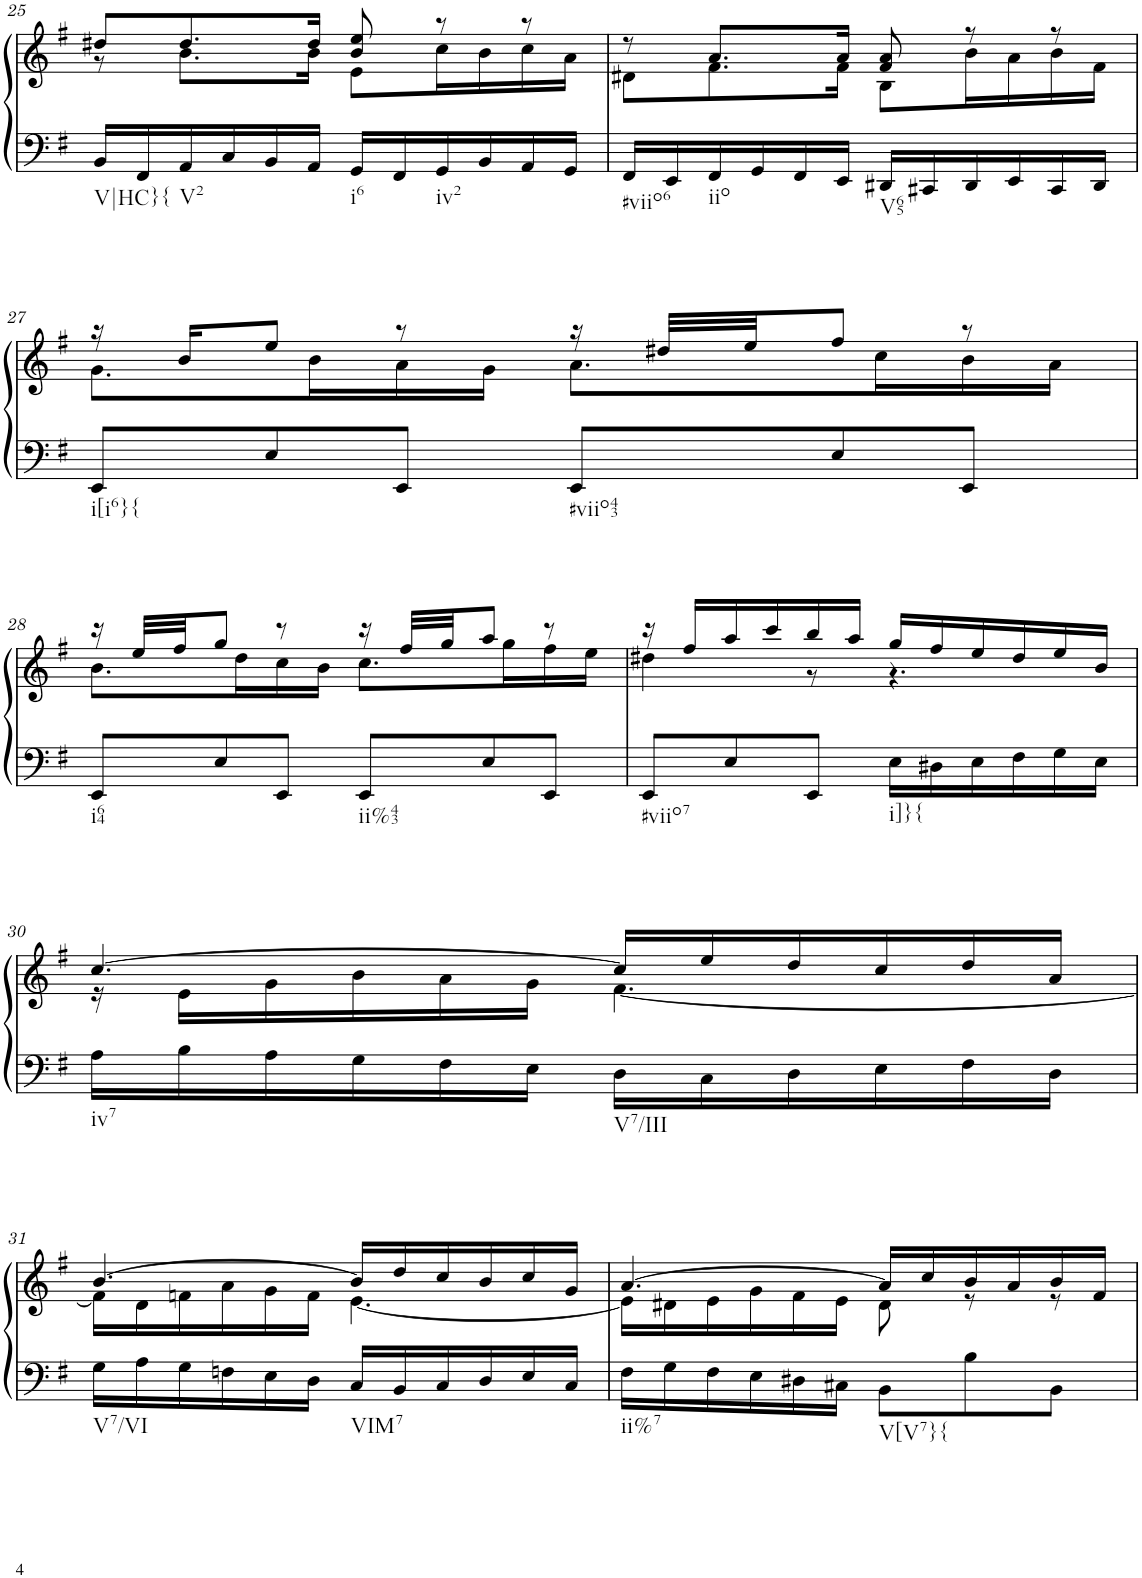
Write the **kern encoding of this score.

**kern	**kern
*part1	*part1
*staff2	*staff1
*I"unbenannt9	*
!!LO:PB:g=z
*clefF4	*clefG2
*k[f#]	*k[f#]
*M6/8	*M6/8
=25	=25
*	*^
!LO:TX:b:t=V|HC}{	!	!
16BB/LL	8dd#X/L	8r
16FF#/	.	.
!LO:TX:b:t=V2	!	!
16AA/	8.dd#/	8.b\L
16C/	.	.
16BB/	.	.
16AA/JJ	16dd#/Jk	16b\Jk
!LO:TX:b:t=i6	!	!
16GG/LL	8b/ 8ee/	8e\L
16FF#/	.	.
!LO:TX:b:t=iv2	!	!
16GG/	8r	16cc\L
16BB/	.	16b\
16AA/	8r	16cc\
16GG/JJ	.	16a\JJ
=26	=26	=26
!LO:TX:b:t=#viio6	!	!
16FF#/LL	8r	8d#X\L
16EE/	.	.
!LO:TX:b:t=iio	!	!
16FF#/	8.a/L	8.f#\
16GG/	.	.
16FF#/	.	.
16EE/JJ	16a/Jk	16f#\Jk
!LO:TX:b:t=V65	!	!
16DD#X/LL	8f#/ 8a/	8B\L
16CC#X/	.	.
16DD#/	8r	16b\L
16EE/	.	16a\
16CC#/	8r	16b\
16DD#/JJ	.	16f#\JJ
!!LO:LB:g=z	!!
=27	=27	=27
!LO:TX:b:t=i[i6}{	!	!
8EE/L	16r	8.g\L
.	16b/KL	.
8E/	8ee/J	.
.	.	16b\L
8EE/J	8r	16a\
.	.	16g\JJ
!LO:TX:b:t=#viio43	!	!
8EE/L	16r	8.a\L
.	32dd#X/LLL	.
.	32ee/JJ	.
8E/	8ff#/J	.
.	.	16cc\L
8EE/J	8r	16b\
.	.	16a\JJ
!!LO:LB:g=z	!!
=28	=28	=28
!LO:TX:b:t=i64	!	!
8EE/L	16r	8.b\L
.	32ee/LLL	.
.	32ff#/JJ	.
8E/	8gg/J	.
.	.	16dd\L
8EE/J	8r	16cc\
.	.	16b\JJ
!LO:TX:b:t=ii%43	!	!
8EE/L	16r	8.cc\L
.	32ff#/LLL	.
.	32gg/JJ	.
8E/	8aa/J	.
.	.	16gg\L
8EE/J	8r	16ff#\
.	.	16ee\JJ
=29	=29	=29
!LO:TX:b:t=#viio7	!	!
8EE/L	16r	4dd#X\
.	16ff#/LL	.
8E/	16aa/	.
.	16ccc/	.
8EE/J	16bb/	8r
.	16aa/JJ	.
!LO:TX:b:t=i]}{	!	!
16E\LL	16gg/LL	4.r
16D#X\	16ff#/	.
16E\	16ee/	.
16F#\	16dd#/	.
16G\	16ee/	.
16E\JJ	16b/JJ	.
!!LO:LB:g=z	!!
=30	=30	=30
!LO:TX:b:t=iv7	!	!
16A\LL	[4.cc/	16r
16B\	.	16e\LL
16A\	.	16g\
16G\	.	16b\
16F#\	.	16a\
16E\JJ	.	16g\JJ
!LO:TX:b:t=V7/III	!	!
16D\LL	16cc/LL]	[4.f#\
16C\	16ee/	.
16D\	16dd/	.
16E\	16cc/	.
16F#\	16dd/	.
16D\JJ	16a/JJ	.
!!LO:LB:g=z	!!
=31	=31	=31
!LO:TX:b:t=V7/VI	!	!
16G\LL	[4.b/	16f#\LL]
16A\	.	16d\
16G\	.	16fn\
16Fn\	.	16a\
16E\	.	16g\
16D\JJ	.	16f\JJ
!LO:TX:b:t=VIM7	!	!
16C/LL	16b/LL]	[4.e\
16BB/	16dd/	.
16C/	16cc/	.
16D/	16b/	.
16E/	16cc/	.
16C/JJ	16g/JJ	.
=32	=32	=32
!LO:TX:b:t=ii%7	!	!
16F#\LL	[4.a/	16e\LL]
16G\	.	16d#X\
16F#\	.	16e\
16E\	.	16g\
16D#X\	.	16f#\
16C#X\JJ	.	16e\JJ
!LO:TX:b:t=V[V7}{	!	!
8BB\L	16a/LL]	8d#\
.	16cc/	.
8B\	16b/	8r
.	16a/	.
8BB\J	16b/	8r
.	16f#/JJ	.
*	*v	*v
=	=
*-	*-
